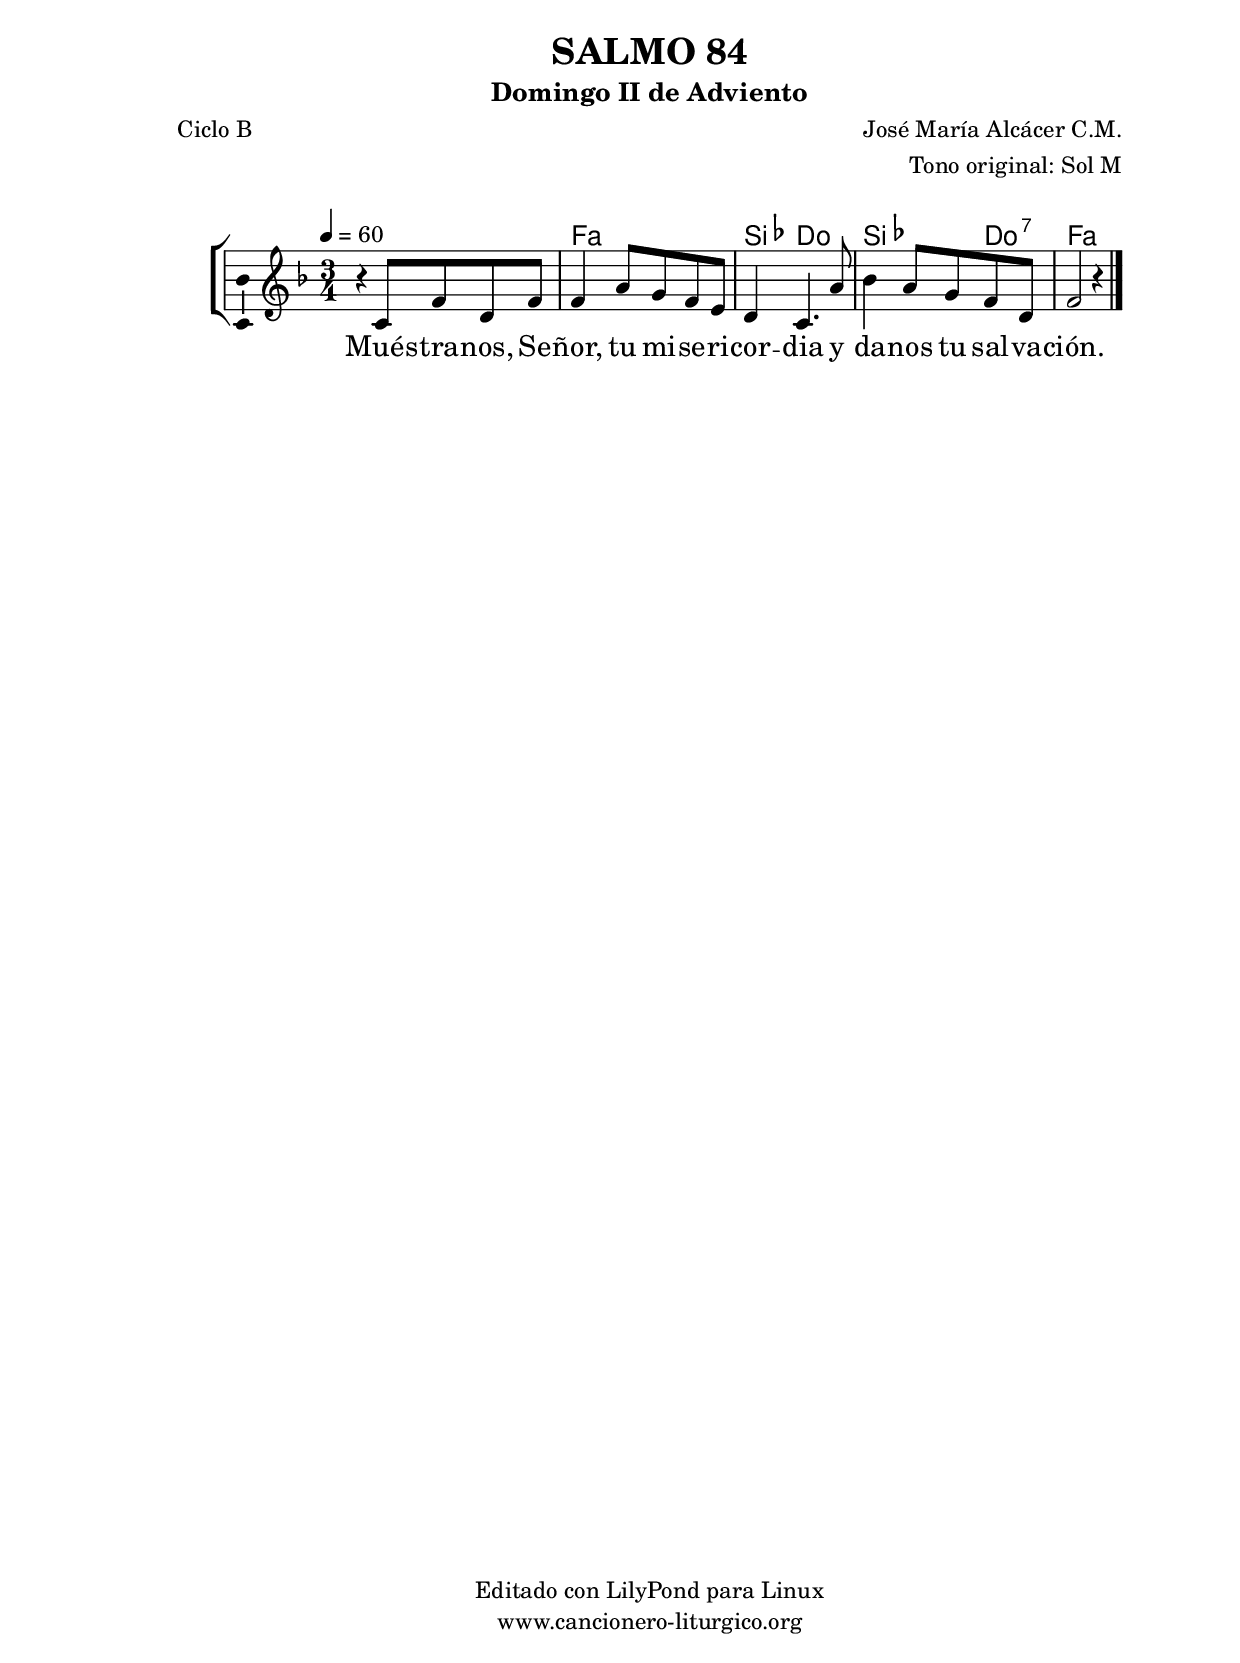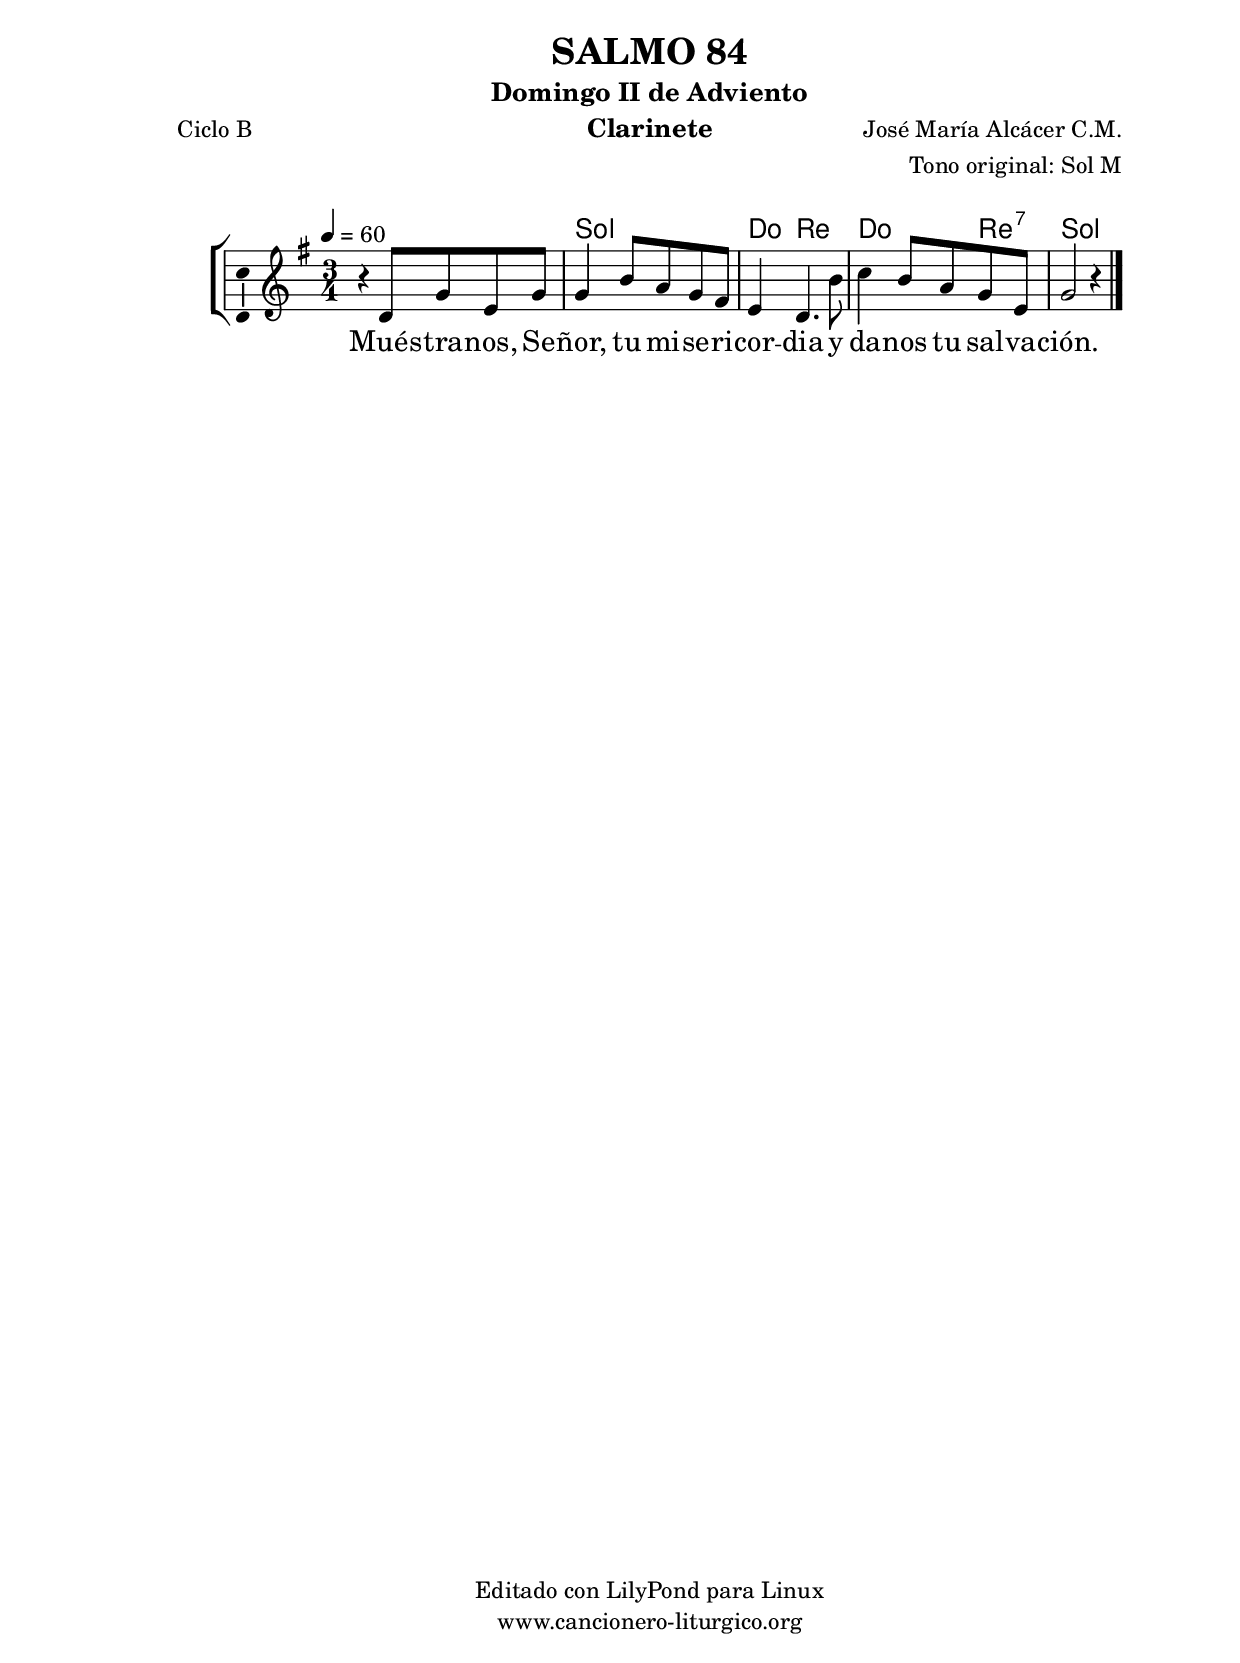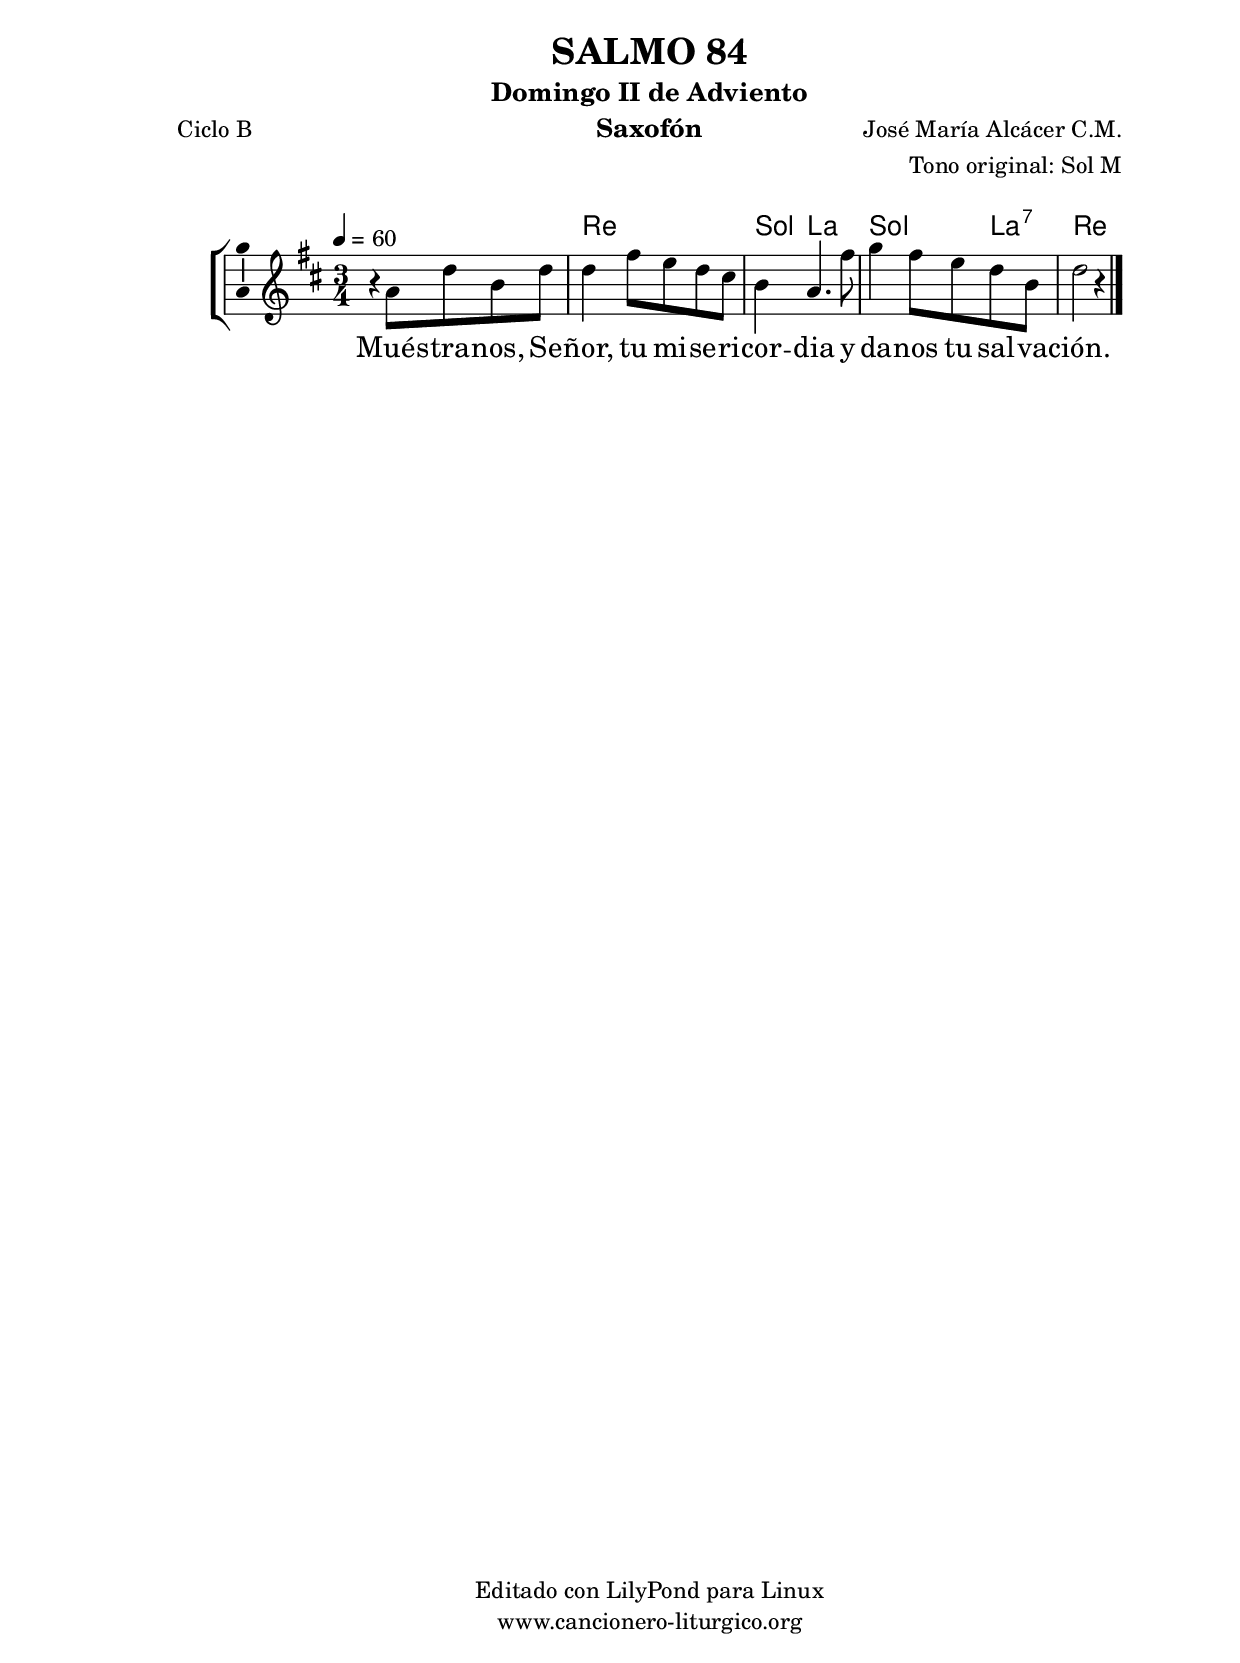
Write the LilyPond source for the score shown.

%
%para convertir .midi en .wav:
%timidity filename.midi -Ow -o finename.wav
%
%
%Para convertir de .wav a .mp3:
%lame -h -m j filename.wav
%
%
%para escuchar el midi:
%timidity nombrefichero.midi
%


%versión de lilypond para la que se ha escrito esta partitura:
\version "2.16.0"

	%Tamaño papel
	#(set-default-paper-size "a4")
	%Tamaño partitura
	#(set-global-staff-size 20)
	%No responde al pulsar sobre una nota
	#(ly:set-option 'point-and-click #f)

%parámetros del encabezamiento:
\header {
	title = "SALMO 84"
	subtitle = "Domingo II de Adviento"
	composer = "José María Alcácer C.M."
	poet = "Ciclo B"
	meter = ""
	arranger = "Tono original: Sol M"
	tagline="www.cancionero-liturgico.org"
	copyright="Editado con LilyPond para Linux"
	}

%parámetros asociados al papel:
\paper  {
	oddHeaderMarkup = \markup {\fill-line { \on-the-fly #not-first-page \fromproperty #'header:title \on-the-fly #not-first-page \fromproperty #'header:composer }}
	evenHeaderMarkup = \markup {\fill-line { \fromproperty #'header:composer \fromproperty #'header:title }}
	#(set-paper-size "a4")
	print-page-number = ##f
	first-page-number = 1
	print-first-page-number = ##f
%	head-separation = 3.0 \cm
	top-margin = 2.0 \cm
	bottom-margin = 0.5\cm
%%%	bottom-margin = -1.0\cm
	left-margin = 3.0 \cm
	line-width = 16.0 \cm 
	indent = 8\mm
	interscoreline = 2.\mm
	between-system-space = 15\mm
%	para que las partituras no llenen la hoja:
	ragged-bottom = ##t
%	idem para la última hoja:
	ragged-last-bottom = ##f
%	para que las partituras llenen el ancho del papel:
	ragged-last = ##f
	after-title-space = 2.5 \cm
%page-count=1
%system-count=8

	%Flexible Vertical Spacing
%	markup-markup-spacing =
%	#'((basic-distance . 15) (minimum-distance . 15) (padding . 3))
	markup-system-spacing =
	#'((basic-distance . 15) (minimum-distance . 15) (padding . 3))
	system-system-spacing =
	#'((basic-distance . 15) (minimum-distance . 15) (padding . 3))
	score-system-spacing =
	#'((basic-distance . 15) (minimum-distance . 15) (padding . 5))
%	top-system-spacing = % header
%	#'((basic-distance . 8) (minimum-distance . 0) (padding . 3))
%	top-markup-spacing =
%	#'((basic-distance . 20) (minimum-distance . 20) (padding . 3))
	last-bottom-spacing = % footer
	#'((basic-distance . 5) (minimum-distance . 5) (padding . 3))
%	score-markup-spacing =
%	#'((basic-distance . 16) (minimum-distance . 13) (padding . 3))

	}


%parámetros que afectan a toda la partitura:
global =  {
	%clave de sol (G):
	\clef G
	%armadura:
	\transpose g f
	\key g \major
	\tempo 4=60
	\set Score.tempoHideNote = ##f
	}


acordes = {
	\italianChords
	\chordmode {
	\transpose g f
{

s2.
g2. c4 d2 c d4:7 g2.

	}
	}
}

melodia = 
	\transpose g f
{
	\relative c'{
	\time 3/4

r4 d8 g e g
g4 b8 a g fis
e4 d4. b'8
c4 b8 a g e
g2 r4

\bar "|."
}
}

texto = \lyricmode {
Mués -- tra -- nos, Se -- ñor, tu mi -- se -- ri -- cor -- dia
y da -- nos tu sal -- va -- ción.
	}


acordesStaff = \context ChordNames = acordesStaff <<
	\set chordChanges = ##t
	\acordes
	>>


vozStaff = \context Voice = vozStaff
\with {\consists "Ambitus_engraver"}
<<
%	\set Staff.instrumentName = ""
%	\set Staff.shortInstrumentName = ""
%	\set Staff.midiInstrument = #"clarinet"
%	\set Staff.midiInstrument = #"cello"
%	\set Staff.midiInstrument = #"flute"
	\set Staff.midiInstrument = #"electric guitar (jazz)"
%	\set Staff.midiInstrument = #"english horn"
%	\set Staff.midiInstrument = #"violin"
%	\set Staff.midiInstrument = #"glockenspiel"
	\set Staff.midiMinimumVolume = #0.7
	\set Staff.midiMaximumVolume = #0.9
	\global
	\melodia
	>>


textoStaff = \context Lyrics = textoStaff <<
	\lyricsto vozStaff \texto
	>>

\book {
	\score {
		\context ChoirStaff {
			\override StaffGroup.SystemStartBracket #'collapse-height = #1
			\override Score.SystemStartBar #'collapse-height = #1
			<<
			\acordesStaff
			\vozStaff
			\textoStaff
			>>
			}
		\layout {
	    		\context {
				\Lyrics
				\override LyricText #'font-size = #2
				}
	   		 \context {
				\Score
				%fontSize = #3
				\override StaffSymbol #'staff-space = #(magstep +3)
				%\override Beam #'thickness = #0.55
				%\override SpacingSpanner #'spacing-increment = #1.0
				%\override Slur #'height-limit = #1.5
				}
			}
		}
	\score {
		\unfoldRepeats
		\context ChoirStaff {
			<<
			\acordesStaff
			\vozStaff
			>>
			}
		\midi {
	  		\context {
	  			\Score
				tempoWholesPerMinute = #(ly:make-moment 70 4)
				}
			}
		}
	}

%Partitura para clarinete
#(define output-suffix "C")
\book {
	\header{
		instrument = "Clarinete"
		}
	\score {
		\context ChoirStaff {
			\override StaffGroup.SystemStartBracket #'collapse-height = #1
			\override Score.SystemStartBar #'collapse-height = #1
\transpose c d
			<<
			\acordesStaff
			\vozStaff
			\textoStaff
			>>
			}
		\layout {
	    		\context {
				\Lyrics
				\override LyricText #'font-size = #2
				}
	   		 \context {
				\Score
				%fontSize = #3
				\override StaffSymbol #'staff-space = #(magstep +3)
				%\override Beam #'thickness = #0.55
				%\override SpacingSpanner #'spacing-increment = #1.0
				%\override Slur #'height-limit = #1.5
				}
			}
		}
	}

%Partitura para saxofón
#(define output-suffix "S")
\book {
	\header{
		instrument = "Saxofón"
		}
	\score {
		\context ChoirStaff {
			\override StaffGroup.SystemStartBracket #'collapse-height = #1
			\override Score.SystemStartBar #'collapse-height = #1
\transpose c a
			<<
			\acordesStaff
			\vozStaff
			\textoStaff
			>>
			}
		\layout {
	    		\context {
				\Lyrics
				\override LyricText #'font-size = #2
				}
	   		 \context {
				\Score
				%fontSize = #3
				\override StaffSymbol #'staff-space = #(magstep +3)
				%\override Beam #'thickness = #0.55
				%\override SpacingSpanner #'spacing-increment = #1.0
				%\override Slur #'height-limit = #1.5
				}
			}
		}
	}

